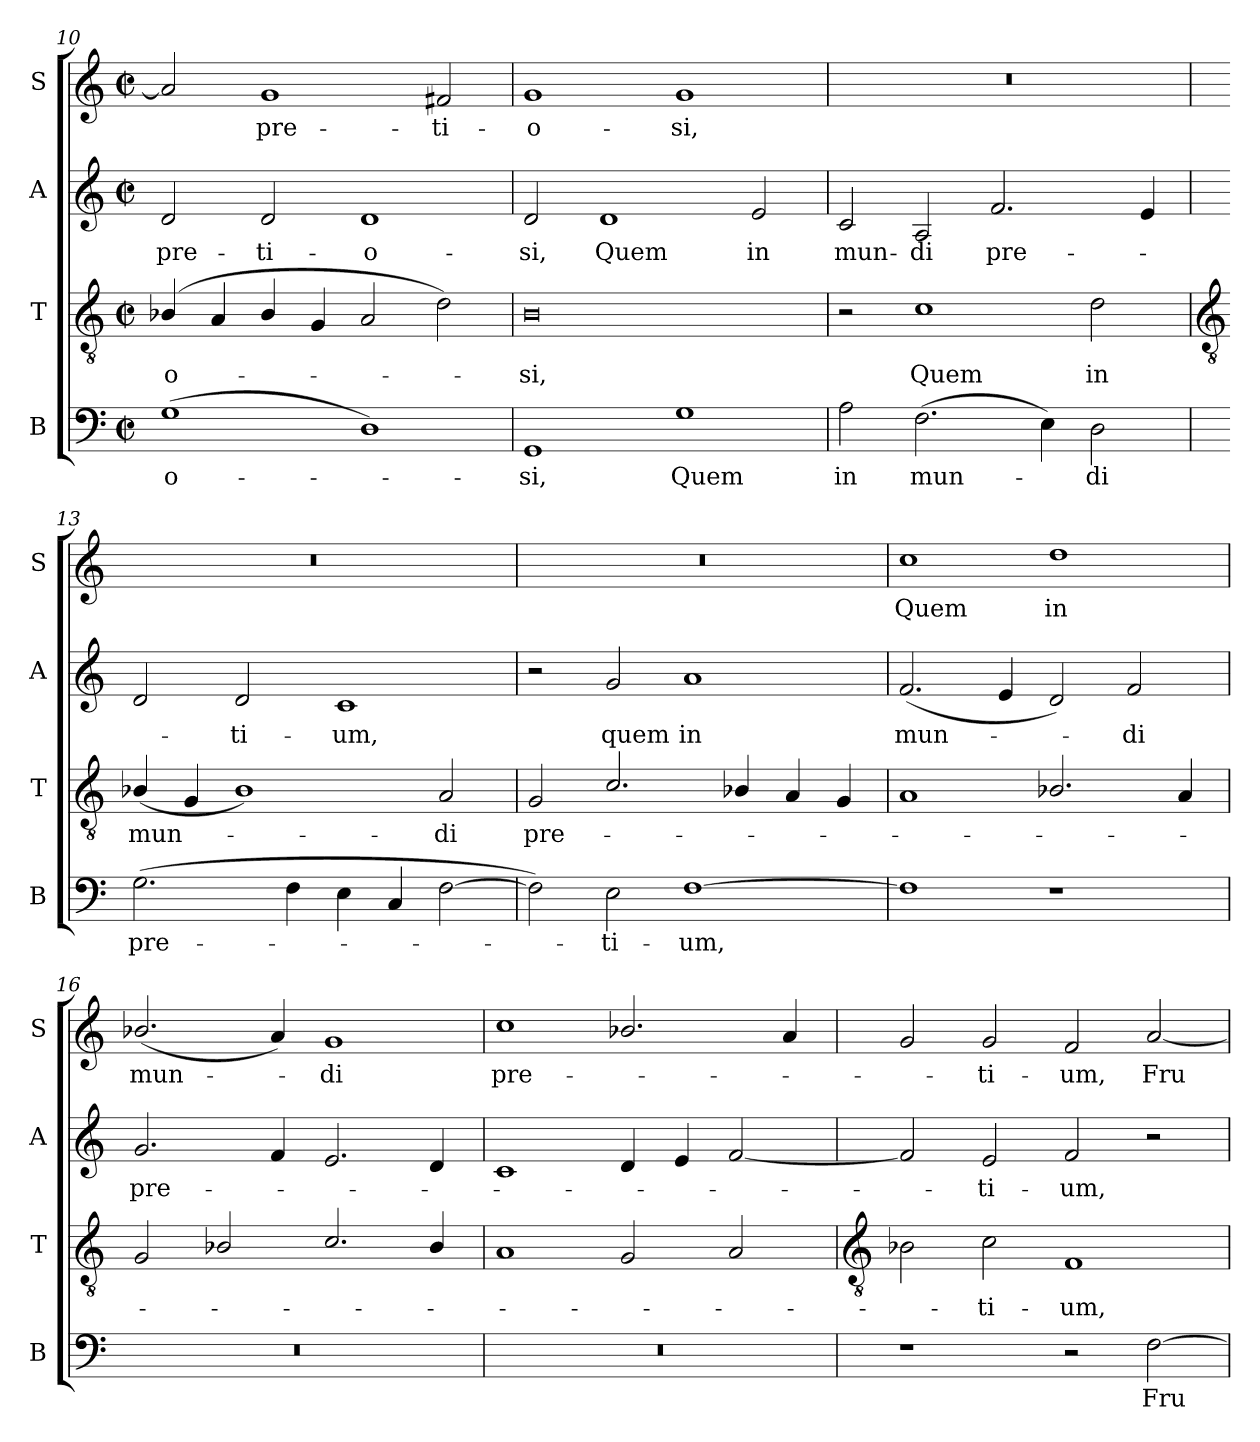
**kern	**text	**kern	**text	**kern	**text	**kern	**text
*part4	*part4	*part3	*part3	*part2	*part2	*part1	*part1
*staff4	*staff4	*staff3	*staff3	*staff2	*staff2	*staff1	*staff1
*I"B	*	*I"T	*	*I"A	*	*I"S	*
*I'B	*	*I'T	*	*I'A	*	*I'S	*
*clefF4	*	*clefGv2	*	*clefG2	*	*clefG2	*
*k[]	*	*k[]	*	*k[]	*	*k[]	*
*C:	*	*C:	*	*C:	*	*C:	*
*M4/2	*	*M4/2	*	*M4/2	*	*M4/2	*
*met(c|)	*	*met(c|)	*	*met(c|)	*	*met(c|)	*
=10	=10	=10	=10	=10	=10	=10	=10
!	!LO:LY:b	!	!LO:LY:b	!	!LO:LY:b	!	!
(>1G	-o-	(<4B-X/	o-	2d	pre-	2a]	.
.	.	4A	.	.	.	.	.
!	!	!	!	!	!LO:LY:b	!	!LO:LY:b
.	.	4B-/	.	2d	-ti-	1g	pre-
.	.	4G	.	.	.	.	.
!	!	!	!	!	!LO:LY:b	!	!
1D)	.	2A	.	1d	-o-	.	.
!	!	!	!	!	!	!	!LO:LY:b
.	.	2d)	.	.	.	2f#X	-ti-
=11	=11	=11	=11	=11	=11	=11	=11
!	!LO:LY:b	!	!LO:LY:b	!	!LO:LY:b	!	!LO:LY:b
1GG	si,	0B	si,	2d	-si,	1g	-o-
!	!	!	!	!	!LO:LY:b	!	!
.	.	.	.	1d	Quem	.	.
!	!LO:LY:b	!	!	!	!	!	!LO:LY:b
1G	Quem	.	.	.	.	1g	-si,
!	!	!	!	!	!LO:LY:b	!	!
.	.	.	.	2e	in	.	.
=12	=12	=12	=12	=12	=12	=12	=12
!	!LO:LY:b	!	!	!	!LO:LY:b	!	!
2A	in	2r	.	2c	mun-	0r	.
!	!LO:LY:b	!	!LO:LY:b	!	!LO:LY:b	!	!
(>2.F	mun-	1c	Quem	2A	-di	.	.
!	!	!	!	!	!LO:LY:b	!	!
.	.	.	.	2.f	pre-	.	.
4E)	.	.	.	.	.	.	.
!	!LO:LY:b	!	!LO:LY:b	!	!	!	!
2D	di	2d	in	.	.	.	.
.	.	.	.	4e	.	.	.
!!LO:LB:g=z
=13	=13	=13	=13	=13	=13	=13	=13
*	*	*clefGv2	*	*	*	*	*
!	!LO:LY:b	!	!LO:LY:b	!	!	!	!
(>2.G	pre-	(<4B-X/	mun-	2d	.	0r	.
.	.	4G	.	.	.	.	.
!	!	!	!	!	!LO:LY:b	!	!
.	.	1B-/)	.	2d	ti-	.	.
4F	.	.	.	.	.	.	.
!	!	!	!	!	!LO:LY:b	!	!
4E	.	.	.	1c	-um,	.	.
4C	.	.	.	.	.	.	.
!	!	!	!LO:LY:b	!	!	!	!
[2F	.	2A	di	.	.	.	.
=14	=14	=14	=14	=14	=14	=14	=14
!	!	!	!LO:LY:b	!	!	!	!
2F])	.	2G	pre-	2r	.	0r	.
!	!LO:LY:b	!	!	!	!LO:LY:b	!	!
2E	ti-	2.c/	.	2g	quem	.	.
!	!LO:LY:b	!	!	!	!LO:LY:b	!	!
[1F	-um,	.	.	1a	in	.	.
.	.	4B-X/	.	.	.	.	.
.	.	4A	.	.	.	.	.
.	.	4G	.	.	.	.	.
=15	=15	=15	=15	=15	=15	=15	=15
!	!	!	!	!	!LO:LY:b	!	!LO:LY:b
1F]	.	1A	.	(<2.f	mun-	1cc	Quem
.	.	.	.	4e	.	.	.
!	!	!	!	!	!	!	!LO:LY:b
1r	.	2.B-X/	.	2d)	.	1dd	in
!	!	!	!	!	!LO:LY:b	!	!
.	.	.	.	2f	di	.	.
.	.	4A	.	.	.	.	.
=16	=16	=16	=16	=16	=16	=16	=16
!	!	!	!	!	!LO:LY:b	!	!LO:LY:b
0r	.	2G	.	2.g	pre-	(<2.b-X/	mun-
.	.	2B-X/	.	.	.	.	.
.	.	.	.	4f	.	4a)	.
!	!	!	!	!	!	!	!LO:LY:b
.	.	2.c/	.	2.e	.	1g	di
.	.	4B-/	.	4d	.	.	.
=17	=17	=17	=17	=17	=17	=17	=17
!	!	!	!	!	!	!	!LO:LY:b
0r	.	1A	.	1c	.	1cc	pre-
.	.	2G	.	4d	.	2.b-X/	.
.	.	.	.	4e	.	.	.
.	.	2A	.	[2f	.	.	.
.	.	.	.	.	.	4a	.
!!LO:LB:g=z
=18	=18	=18	=18	=18	=18	=18	=18
*	*	*clefGv2	*	*	*	*	*
1r	.	2B-X	.	2f]	.	2g	.
!	!	!	!LO:LY:b	!	!LO:LY:b	!	!LO:LY:b
.	.	2c	ti-	2e	ti-	2g	ti-
!	!	!	!LO:LY:b	!	!LO:LY:b	!	!LO:LY:b
2r	.	1F	-um,	2f	-um,	2f	-um,
!	!LO:LY:b	!	!	!	!	!	!LO:LY:b
[2F	Fru-	.	.	2r	.	[2a	Fru-
=	=	=	=	=	=	=	=
*-	*-	*-	*-	*-	*-	*-	*-
